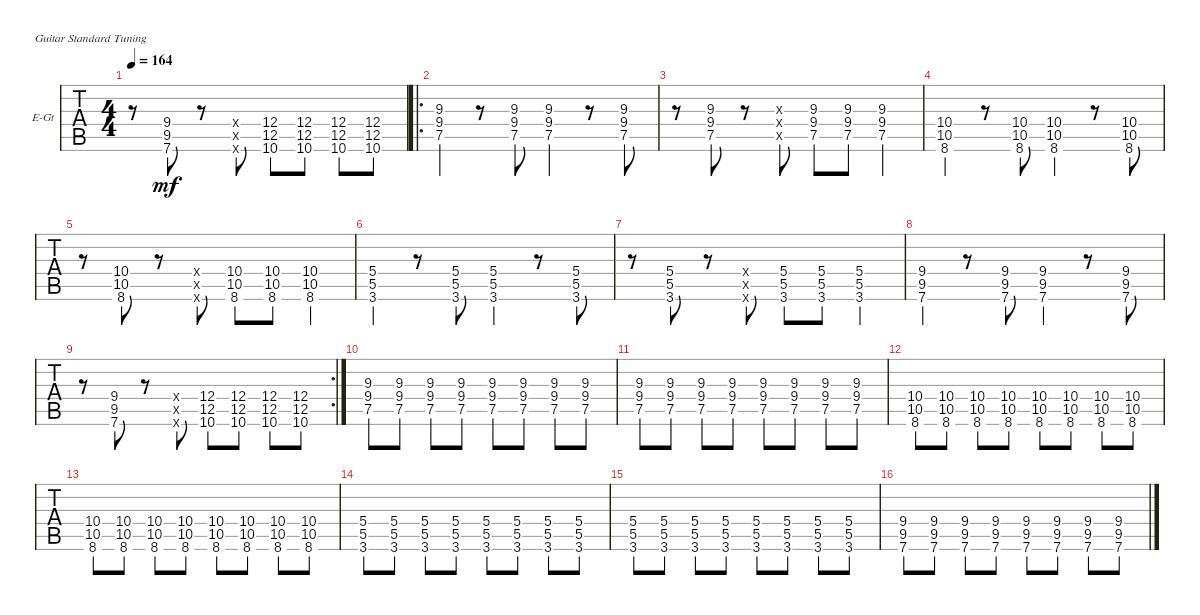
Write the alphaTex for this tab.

\defaultSystemsLayout 4
\bracketExtendMode groupsimilarinstruments
\firstSystemTrackNameOrientation horizontal
\otherSystemsTrackNameOrientation horizontal
\track ("Electric Guitar" "E-Gt") {instrument overdrivenguitar}
\staff {tabs}
\tuning (E4 B3 G3 D3 A2 E2)
\ts (4 4)
\tempo 164
\clef g2
\ks c
r.8{dy mf} (9.5 9.4 7.6).8 r.8 (10.4{x} 0.5{x} 0.6{x}).8 (12.5 12.4 10.6).8 (12.5 12.4 10.6).8 (12.5 12.4 10.6).8 (10.6 12.5 12.4).8 |
\ro
(7.5 9.4 9.3).4 r.8 (7.5 9.4 9.3).8 (9.3 9.4 7.5).4 r.8 (9.3 9.4 7.5).8 |
r.8 (7.5 9.4 9.3).8 r.8 (0.3{x} 0.4{x} 0.5{x}).8 (7.5 9.4 9.3).8 (7.5 9.4 9.3).8 (7.5 9.4 9.3).4 |
(10.5 10.4 8.6).4 r.8 (10.5 10.4 8.6).8 (10.4 10.5 8.6).4 r.8 (10.4 10.5 8.6).8 |
r.8 (10.5 10.4 8.6).8 r.8 (10.4{x} 0.5{x} 0.6{x}).8 (10.5 10.4 8.6).8 (10.5 10.4 8.6).8 (10.5 10.4 8.6).4 |
(5.5 5.4 3.6).4 r.8 (5.5 5.4 3.6).8 (5.4 5.5 3.6).4 r.8 (5.4 5.5 3.6).8 |
r.8 (5.5 5.4 3.6).8 r.8 (10.4{x} 0.5{x} 0.6{x}).8 (5.5 5.4 3.6).8 (5.5 5.4 3.6).8 (5.5 5.4 3.6).4 |
(9.5 9.4 7.6).4 r.8 (9.5 9.4 7.6).8 (9.4 9.5 7.6).4 r.8 (9.4 9.5 7.6).8 |
\rc 2
r.8 (9.5 9.4 7.6).8 r.8 (10.4{x} 0.5{x} 0.6{x}).8 (12.5 12.4 10.6).8 (12.5 12.4 10.6).8 (12.5 12.4 10.6).8 (10.6 12.5 12.4).8 |
(7.5 9.4 9.3).8 (7.5 9.4 9.3).8 (7.5 9.4 9.3).8 (7.5 9.4 9.3).8 (7.5 9.4 9.3).8 (7.5 9.4 9.3).8 (7.5 9.4 9.3).8 (7.5 9.4 9.3).8 |
(7.5 9.4 9.3).8 (7.5 9.4 9.3).8 (7.5 9.4 9.3).8 (7.5 9.4 9.3).8 (7.5 9.4 9.3).8 (7.5 9.4 9.3).8 (7.5 9.4 9.3).8 (7.5 9.4 9.3).8 |
(8.6 10.4 10.5).8 (8.6 10.5 10.4).8 (8.6 10.5 10.4).8 (8.6 10.5 10.4).8 (8.6 10.5 10.4).8 (8.6 10.5 10.4).8 (8.6 10.5 10.4).8 (8.6 10.5 10.4).8 |
(8.6 10.4 10.5).8 (8.6 10.5 10.4).8 (8.6 10.5 10.4).8 (8.6 10.5 10.4).8 (8.6 10.5 10.4).8 (8.6 10.5 10.4).8 (8.6 10.5 10.4).8 (8.6 10.5 10.4).8 |
(3.6 5.5 5.4).8 (3.6 5.5 5.4).8 (3.6 5.5 5.4).8 (3.6 5.5 5.4).8 (3.6 5.5 5.4).8 (3.6 5.5 5.4).8 (3.6 5.5 5.4).8 (3.6 5.5 5.4).8 |
(3.6 5.5 5.4).8 (3.6 5.5 5.4).8 (3.6 5.5 5.4).8 (3.6 5.5 5.4).8 (3.6 5.5 5.4).8 (3.6 5.5 5.4).8 (3.6 5.5 5.4).8 (3.6 5.5 5.4).8 |
(7.6 9.5 9.4).8 (7.6 9.5 9.4).8 (7.6 9.5 9.4).8 (7.6 9.5 9.4).8 (7.6 9.5 9.4).8 (7.6 9.5 9.4).8 (7.6 9.5 9.4).8 (7.6 9.5 9.4).8
